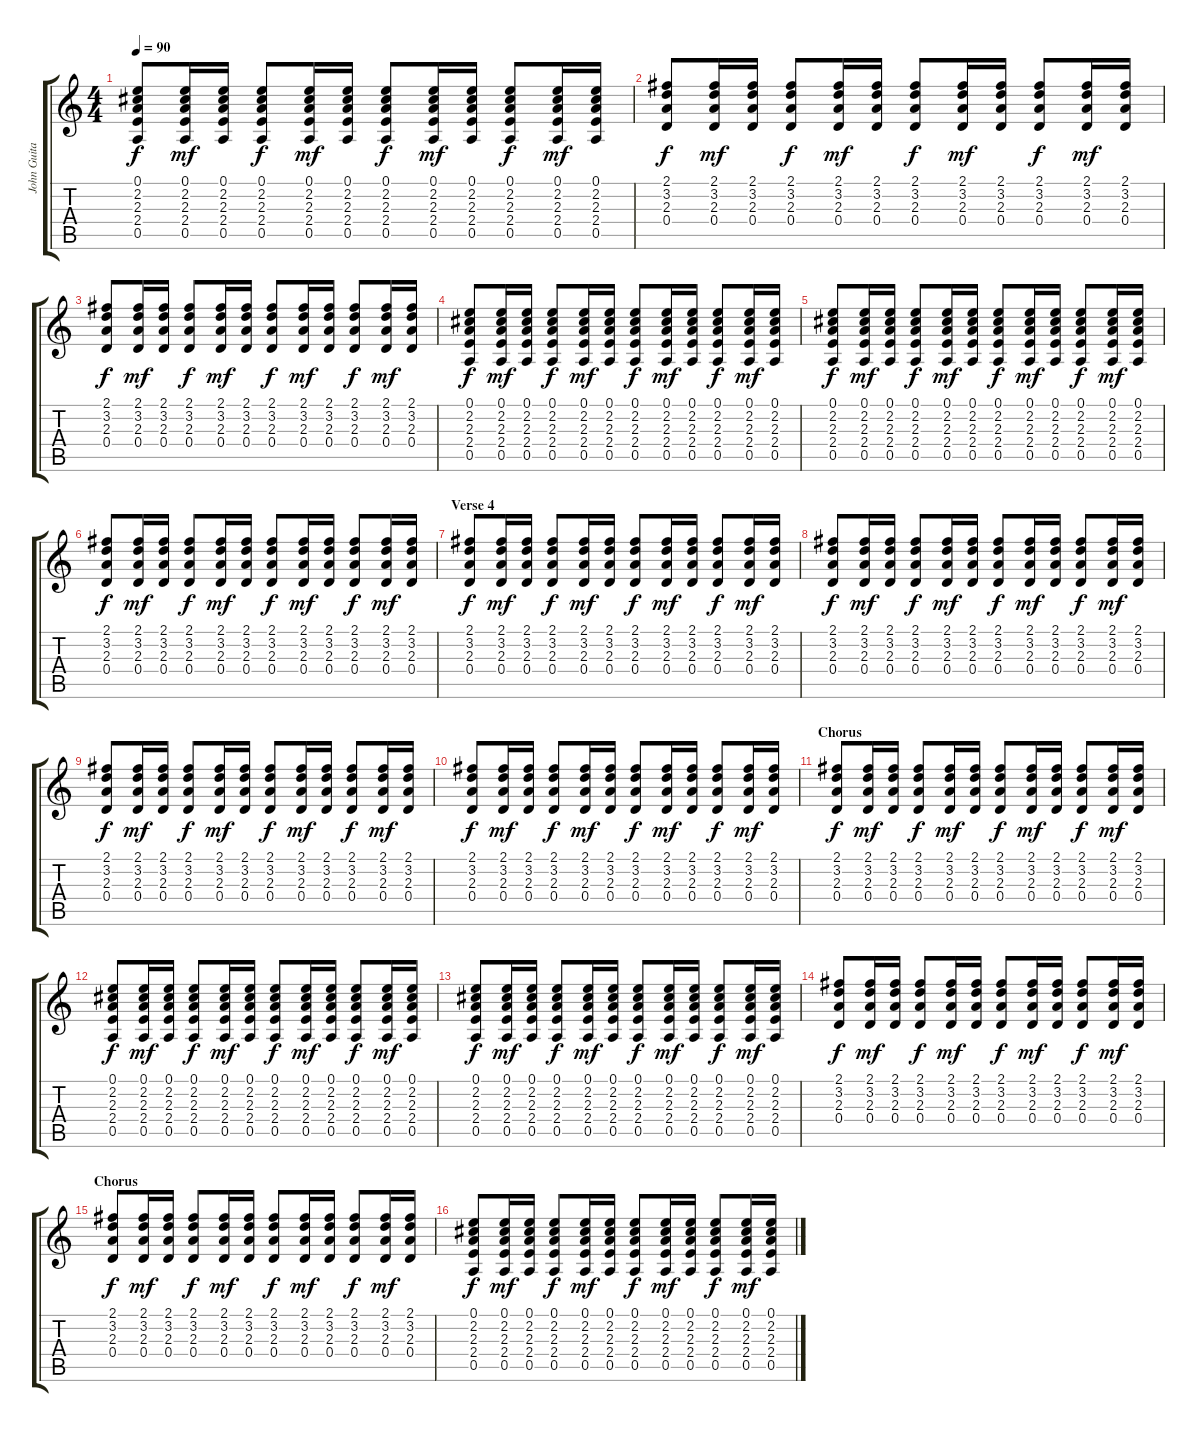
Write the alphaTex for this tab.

\track ("John Guitar" "John Guita") {instrument acousticguitarsteel}
\staff {score tabs}
\tuning (E4 B3 G3 D3 A2 E2) {hide}
\ts (4 4)
\tempo 90
\clef g2
\ks c
(0.1 2.2 2.3 2.4 0.5).8{dy f} (0.1 2.2 2.3 2.4 0.5).16{dy mf} (0.1 2.2 2.3 2.4 0.5).16 (0.1 2.2 2.3 2.4 0.5).8{dy f} (0.1 2.2 2.3 2.4 0.5).16{dy mf} (0.1 2.2 2.3 2.4 0.5).16 (0.1 2.2 2.3 2.4 0.5).8{dy f} (0.1 2.2 2.3 2.4 0.5).16{dy mf} (0.1 2.2 2.3 2.4 0.5).16 (0.1 2.2 2.3 2.4 0.5).8{dy f} (0.1 2.2 2.3 2.4 0.5).16{dy mf} (0.1 2.2 2.3 2.4 0.5).16 |
(2.1 3.2 2.3 0.4).8{dy f} (2.1 3.2 2.3 0.4).16{dy mf} (2.1 3.2 2.3 0.4).16 (2.1 3.2 2.3 0.4).8{dy f} (2.1 3.2 2.3 0.4).16{dy mf} (2.1 3.2 2.3 0.4).16 (2.1 3.2 2.3 0.4).8{dy f} (2.1 3.2 2.3 0.4).16{dy mf} (2.1 3.2 2.3 0.4).16 (2.1 3.2 2.3 0.4).8{dy f} (2.1 3.2 2.3 0.4).16{dy mf} (2.1 3.2 2.3 0.4).16 |
(2.1 3.2 2.3 0.4).8{dy f} (2.1 3.2 2.3 0.4).16{dy mf} (2.1 3.2 2.3 0.4).16 (2.1 3.2 2.3 0.4).8{dy f} (2.1 3.2 2.3 0.4).16{dy mf} (2.1 3.2 2.3 0.4).16 (2.1 3.2 2.3 0.4).8{dy f} (2.1 3.2 2.3 0.4).16{dy mf} (2.1 3.2 2.3 0.4).16 (2.1 3.2 2.3 0.4).8{dy f} (2.1 3.2 2.3 0.4).16{dy mf} (2.1 3.2 2.3 0.4).16 |
(0.1 2.2 2.3 2.4 0.5).8{dy f} (0.1 2.2 2.3 2.4 0.5).16{dy mf} (0.1 2.2 2.3 2.4 0.5).16 (0.1 2.2 2.3 2.4 0.5).8{dy f} (0.1 2.2 2.3 2.4 0.5).16{dy mf} (0.1 2.2 2.3 2.4 0.5).16 (0.1 2.2 2.3 2.4 0.5).8{dy f} (0.1 2.2 2.3 2.4 0.5).16{dy mf} (0.1 2.2 2.3 2.4 0.5).16 (0.1 2.2 2.3 2.4 0.5).8{dy f} (0.1 2.2 2.3 2.4 0.5).16{dy mf} (0.1 2.2 2.3 2.4 0.5).16 |
(0.1 2.2 2.3 2.4 0.5).8{dy f} (0.1 2.2 2.3 2.4 0.5).16{dy mf} (0.1 2.2 2.3 2.4 0.5).16 (0.1 2.2 2.3 2.4 0.5).8{dy f} (0.1 2.2 2.3 2.4 0.5).16{dy mf} (0.1 2.2 2.3 2.4 0.5).16 (0.1 2.2 2.3 2.4 0.5).8{dy f} (0.1 2.2 2.3 2.4 0.5).16{dy mf} (0.1 2.2 2.3 2.4 0.5).16 (0.1 2.2 2.3 2.4 0.5).8{dy f} (0.1 2.2 2.3 2.4 0.5).16{dy mf} (0.1 2.2 2.3 2.4 0.5).16 |
(2.1 3.2 2.3 0.4).8{dy f} (2.1 3.2 2.3 0.4).16{dy mf} (2.1 3.2 2.3 0.4).16 (2.1 3.2 2.3 0.4).8{dy f} (2.1 3.2 2.3 0.4).16{dy mf} (2.1 3.2 2.3 0.4).16 (2.1 3.2 2.3 0.4).8{dy f} (2.1 3.2 2.3 0.4).16{dy mf} (2.1 3.2 2.3 0.4).16 (2.1 3.2 2.3 0.4).8{dy f} (2.1 3.2 2.3 0.4).16{dy mf} (2.1 3.2 2.3 0.4).16 |
\section ("" "Verse 4")
(2.1 3.2 2.3 0.4).8{dy f} (2.1 3.2 2.3 0.4).16{dy mf} (2.1 3.2 2.3 0.4).16 (2.1 3.2 2.3 0.4).8{dy f} (2.1 3.2 2.3 0.4).16{dy mf} (2.1 3.2 2.3 0.4).16 (2.1 3.2 2.3 0.4).8{dy f} (2.1 3.2 2.3 0.4).16{dy mf} (2.1 3.2 2.3 0.4).16 (2.1 3.2 2.3 0.4).8{dy f} (2.1 3.2 2.3 0.4).16{dy mf} (2.1 3.2 2.3 0.4).16 |
(2.1 3.2 2.3 0.4).8{dy f} (2.1 3.2 2.3 0.4).16{dy mf} (2.1 3.2 2.3 0.4).16 (2.1 3.2 2.3 0.4).8{dy f} (2.1 3.2 2.3 0.4).16{dy mf} (2.1 3.2 2.3 0.4).16 (2.1 3.2 2.3 0.4).8{dy f} (2.1 3.2 2.3 0.4).16{dy mf} (2.1 3.2 2.3 0.4).16 (2.1 3.2 2.3 0.4).8{dy f} (2.1 3.2 2.3 0.4).16{dy mf} (2.1 3.2 2.3 0.4).16 |
(2.1 3.2 2.3 0.4).8{dy f} (2.1 3.2 2.3 0.4).16{dy mf} (2.1 3.2 2.3 0.4).16 (2.1 3.2 2.3 0.4).8{dy f} (2.1 3.2 2.3 0.4).16{dy mf} (2.1 3.2 2.3 0.4).16 (2.1 3.2 2.3 0.4).8{dy f} (2.1 3.2 2.3 0.4).16{dy mf} (2.1 3.2 2.3 0.4).16 (2.1 3.2 2.3 0.4).8{dy f} (2.1 3.2 2.3 0.4).16{dy mf} (2.1 3.2 2.3 0.4).16 |
(2.1 3.2 2.3 0.4).8{dy f} (2.1 3.2 2.3 0.4).16{dy mf} (2.1 3.2 2.3 0.4).16 (2.1 3.2 2.3 0.4).8{dy f} (2.1 3.2 2.3 0.4).16{dy mf} (2.1 3.2 2.3 0.4).16 (2.1 3.2 2.3 0.4).8{dy f} (2.1 3.2 2.3 0.4).16{dy mf} (2.1 3.2 2.3 0.4).16 (2.1 3.2 2.3 0.4).8{dy f} (2.1 3.2 2.3 0.4).16{dy mf} (2.1 3.2 2.3 0.4).16 |
\section ("" "Chorus")
(2.1 3.2 2.3 0.4).8{dy f} (2.1 3.2 2.3 0.4).16{dy mf} (2.1 3.2 2.3 0.4).16 (2.1 3.2 2.3 0.4).8{dy f} (2.1 3.2 2.3 0.4).16{dy mf} (2.1 3.2 2.3 0.4).16 (2.1 3.2 2.3 0.4).8{dy f} (2.1 3.2 2.3 0.4).16{dy mf} (2.1 3.2 2.3 0.4).16 (2.1 3.2 2.3 0.4).8{dy f} (2.1 3.2 2.3 0.4).16{dy mf} (2.1 3.2 2.3 0.4).16 |
(0.1 2.2 2.3 2.4 0.5).8{dy f} (0.1 2.2 2.3 2.4 0.5).16{dy mf} (0.1 2.2 2.3 2.4 0.5).16 (0.1 2.2 2.3 2.4 0.5).8{dy f} (0.1 2.2 2.3 2.4 0.5).16{dy mf} (0.1 2.2 2.3 2.4 0.5).16 (0.1 2.2 2.3 2.4 0.5).8{dy f} (0.1 2.2 2.3 2.4 0.5).16{dy mf} (0.1 2.2 2.3 2.4 0.5).16 (0.1 2.2 2.3 2.4 0.5).8{dy f} (0.1 2.2 2.3 2.4 0.5).16{dy mf} (0.1 2.2 2.3 2.4 0.5).16 |
(0.1 2.2 2.3 2.4 0.5).8{dy f} (0.1 2.2 2.3 2.4 0.5).16{dy mf} (0.1 2.2 2.3 2.4 0.5).16 (0.1 2.2 2.3 2.4 0.5).8{dy f} (0.1 2.2 2.3 2.4 0.5).16{dy mf} (0.1 2.2 2.3 2.4 0.5).16 (0.1 2.2 2.3 2.4 0.5).8{dy f} (0.1 2.2 2.3 2.4 0.5).16{dy mf} (0.1 2.2 2.3 2.4 0.5).16 (0.1 2.2 2.3 2.4 0.5).8{dy f} (0.1 2.2 2.3 2.4 0.5).16{dy mf} (0.1 2.2 2.3 2.4 0.5).16 |
(2.1 3.2 2.3 0.4).8{dy f} (2.1 3.2 2.3 0.4).16{dy mf} (2.1 3.2 2.3 0.4).16 (2.1 3.2 2.3 0.4).8{dy f} (2.1 3.2 2.3 0.4).16{dy mf} (2.1 3.2 2.3 0.4).16 (2.1 3.2 2.3 0.4).8{dy f} (2.1 3.2 2.3 0.4).16{dy mf} (2.1 3.2 2.3 0.4).16 (2.1 3.2 2.3 0.4).8{dy f} (2.1 3.2 2.3 0.4).16{dy mf} (2.1 3.2 2.3 0.4).16 |
\section ("" "Chorus")
(2.1 3.2 2.3 0.4).8{dy f} (2.1 3.2 2.3 0.4).16{dy mf} (2.1 3.2 2.3 0.4).16 (2.1 3.2 2.3 0.4).8{dy f} (2.1 3.2 2.3 0.4).16{dy mf} (2.1 3.2 2.3 0.4).16 (2.1 3.2 2.3 0.4).8{dy f} (2.1 3.2 2.3 0.4).16{dy mf} (2.1 3.2 2.3 0.4).16 (2.1 3.2 2.3 0.4).8{dy f} (2.1 3.2 2.3 0.4).16{dy mf} (2.1 3.2 2.3 0.4).16 |
(0.1 2.2 2.3 2.4 0.5).8{dy f} (0.1 2.2 2.3 2.4 0.5).16{dy mf} (0.1 2.2 2.3 2.4 0.5).16 (0.1 2.2 2.3 2.4 0.5).8{dy f} (0.1 2.2 2.3 2.4 0.5).16{dy mf} (0.1 2.2 2.3 2.4 0.5).16 (0.1 2.2 2.3 2.4 0.5).8{dy f} (0.1 2.2 2.3 2.4 0.5).16{dy mf} (0.1 2.2 2.3 2.4 0.5).16 (0.1 2.2 2.3 2.4 0.5).8{dy f} (0.1 2.2 2.3 2.4 0.5).16{dy mf} (0.1 2.2 2.3 2.4 0.5).16
